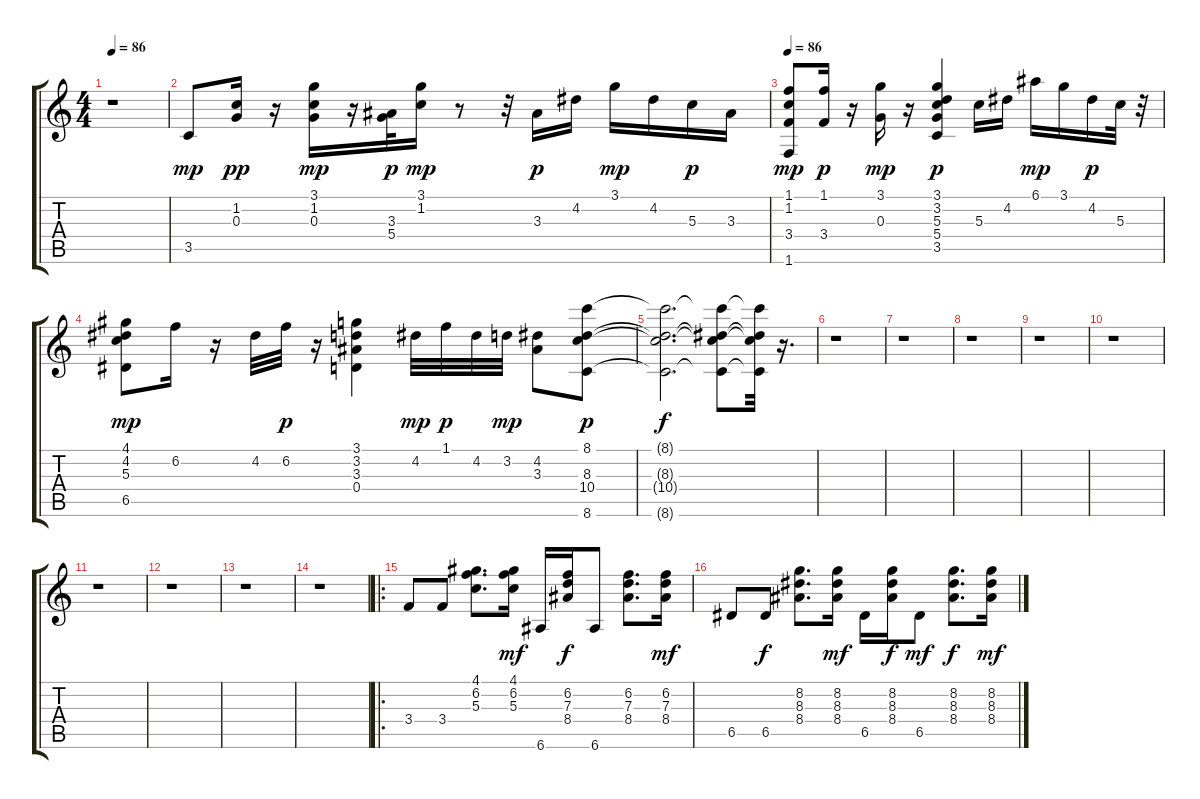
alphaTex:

\track "" {instrument acousticguitarnylon}
\staff {score tabs}
\tuning (E4 B3 G3 D3 A2 E2) {hide}
\ts (4 4)
\tempo 86
\clef g2
\ks c
r.1{dy mp instrument acousticguitarnylon} |
3.5.8 (1.2 0.3).16{dy pp} r.16 (3.1 1.2 0.3).16{dy mp} r.16 (3.3 5.4).32{dy p} (3.1 1.2).16{dy mp} r.8 r.32 3.3.16{dy p} 4.2.16 3.1.16{dy mp} 4.2.16 5.3.16{dy p} 3.3.16 |
\tempo 86
(1.1 1.2 3.4 1.6).8{dy mp} (1.1 3.4).16{dy p} r.16 (3.1 0.3).16{dy mp} r.16 (3.1 3.2 5.3 5.4 3.5).4{dy p} 5.3.16 4.2.16 6.1.16{dy mp} 3.1.16 4.2.16{dy p} 5.3.32 r.32 |
(4.1 4.2 5.3 6.5).8{dy mp} 6.2.16 r.16 4.2.32 6.2.32{dy p} r.16 (3.1 3.2 3.3 0.4).4 4.2.32{dy mp} 1.1.32{dy p} 4.2.32 3.2.32{dy mp} (4.2 3.3).8 (8.1 8.3 10.4 8.6).8{dy p} |
(8.1{t} 8.3{t} 10.4{t} 8.6{t}).2{d dy f} (8.1{t} 8.3{t} 10.4{t} 8.6{t}).8 (8.1{t} 8.3{t} 10.4{t} 8.6{t}).32 r.16{d} |
r.1 |
r.1 |
r.1 |
r.1 |
r.1 |
r.1 |
r.1 |
r.1 |
r.1 |
\ro
3.4.8{volume 10 balance 4} 3.4.8 (4.1 6.2 5.3).8{d} (4.1 6.2 5.3).16{dy mf} 6.6.16 (6.2 7.3 8.4).16{dy f} 6.6.8 (6.2 7.3 8.4).8{d} (6.2 7.3 8.4).16{dy mf} |
6.5.8 6.5.8{dy f} (8.2 8.3 8.4).8{d} (8.2 8.3 8.4).16{dy mf} 6.5.16 (8.2 8.3 8.4).16{dy f} 6.5.8{dy mf} (8.2 8.3 8.4).8{d dy f} (8.2 8.3 8.4).16{dy mf}
